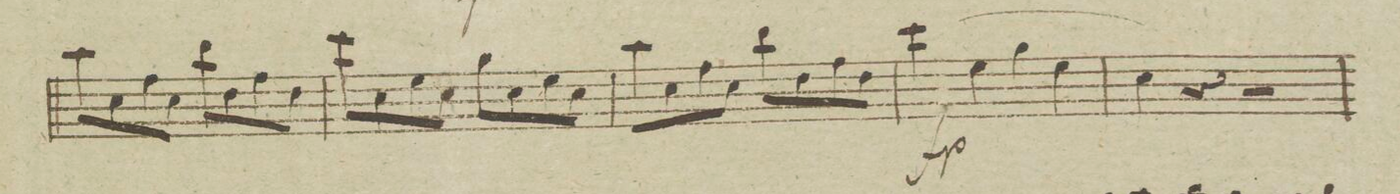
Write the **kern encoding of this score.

**kern	**dynam
*I"Violino. 1mo	*
*clefG2	*
*k[]	*
*met(c)	*
*M4/4	*
8aa\L	.
8cc\	.
8ee\	.
8cc\J	.
8bb\L	.
8dd\	.
8ff\	.
8dd\J	.
=33	=33
8ccc\L	.
8cc\	.
8ee\	.
8cc\J	.
8gg\L	.
8cc\	.
8ee\	.
8cc\J	.
=34	=34
8aa\L	.
8cc\	.
8ff\	.
8cc\J	.
8bb\L	.
8dd\	.
8ff\	.
8dd\J	.
=35	=35
(4ccc\	.
.	fp
4ee\	.
4gg\	.
4ee\	.
=36	=36
4cc\)	.
4r	.
2r	.
=37	=37
*-	*-
